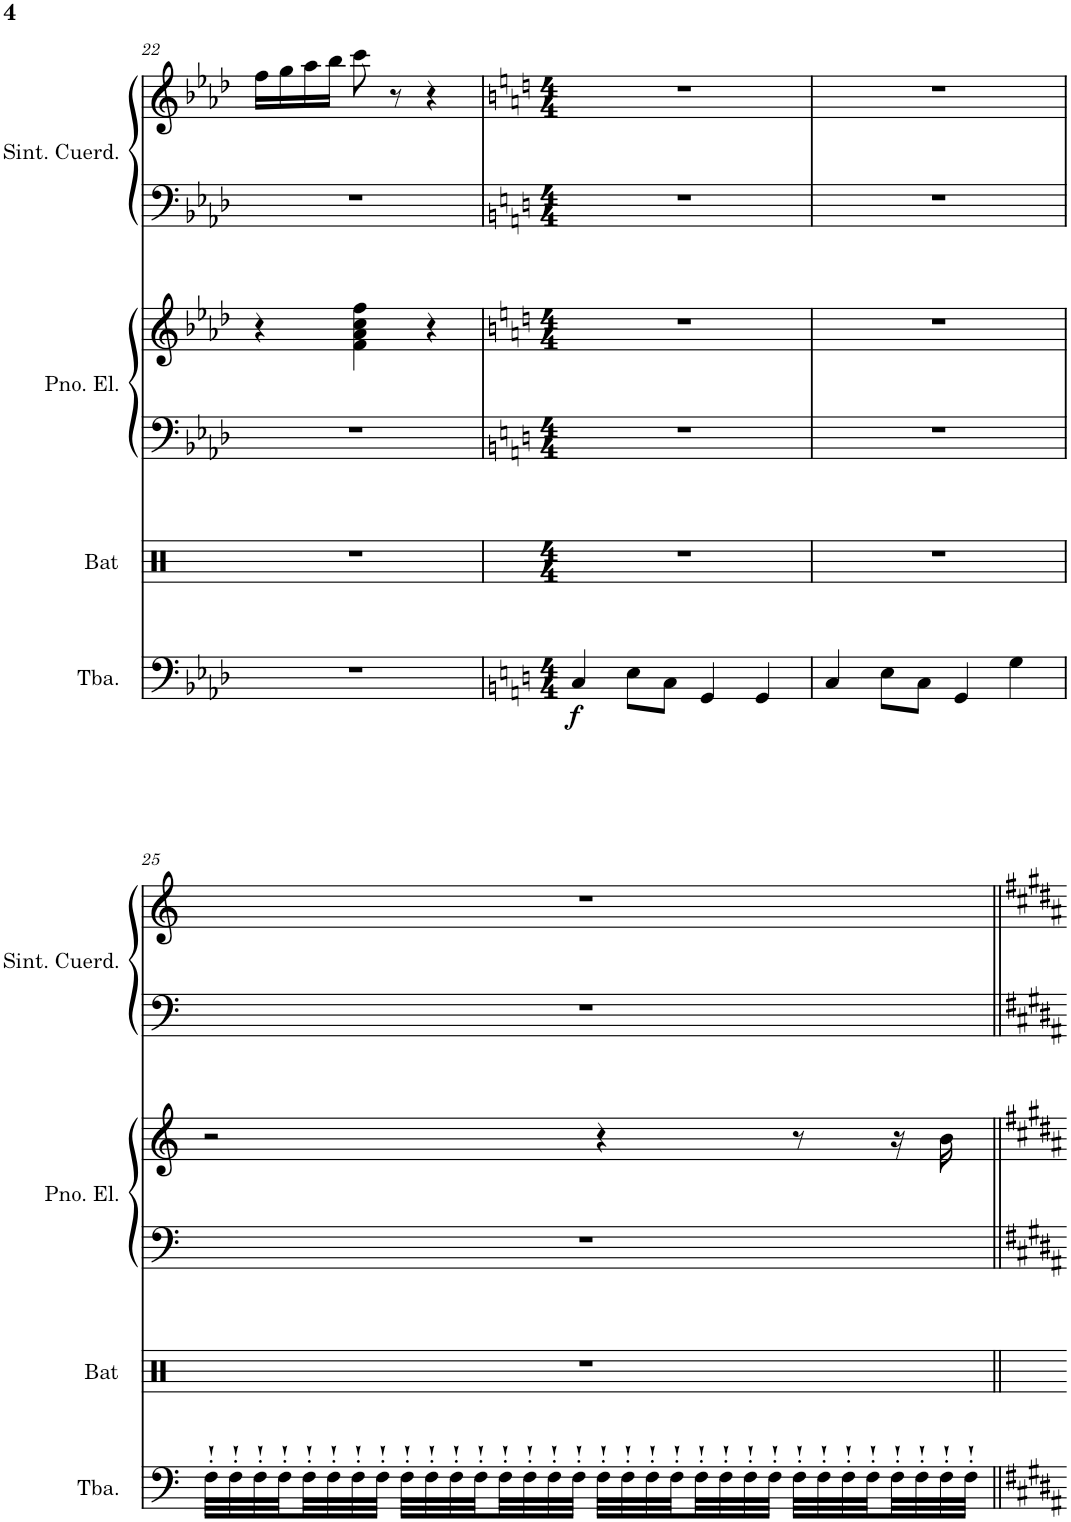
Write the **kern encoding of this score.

**kern	**dynam	**kern	**kern	**kern	**kern	**kern
*part4	*part4	*part3	*part2	*part2	*part1	*part1
*staff6	*staff6	*staff5	*staff4	*staff3	*staff2	*staff1
*I"Tuba	*	*I"Batería	*I"Piano eléctrico	*	*I"Sintetizador de Atmósferas	*
*I'Tba.	*	*I'Bat	*I'Pno. El.	*	*	*
!!LO:PB:g=z
*clefF4	*	*clefX	*clefF4	*clefG2	*clefF4	*clefG2
*k[b-e-a-d-]	*	*k[]	*k[b-e-a-d-]	*k[b-e-a-d-]	*k[b-e-a-d-]	*k[b-e-a-d-]
*M3/4	*	*M3/4	*M3/4	*M3/4	*M3/4	*M3/4
=22	=22	=22	=22	=22	=22	=22
2.r	.	2.r	2.r	4r	2.r	16ff\LL
.	.	.	.	.	.	16gg\
.	.	.	.	.	.	16aa-\
.	.	.	.	.	.	16bb-\JJ
.	.	.	.	4f\ 4a-\ 4cc\ 4ff\	.	8ccc\
.	.	.	.	.	.	8r
.	.	.	.	4r	.	4r
=23	=23	=23	=23	=23	=23	=23
*k[]	*	*	*k[]	*k[]	*k[]	*k[]
*M4/4	*	*M4/4	*M4/4	*M4/4	*M4/4	*M4/4
!	!LO:DY:b	!	!	!	!	!
4C/	f	1r	1r	1r	1r	1r
8E\L	.	.	.	.	.	.
8C\J	.	.	.	.	.	.
4GG/	.	.	.	.	.	.
4GG/	.	.	.	.	.	.
=24	=24	=24	=24	=24	=24	=24
4C/	.	1r	1r	1r	1r	1r
8E\L	.	.	.	.	.	.
8C\J	.	.	.	.	.	.
4GG/	.	.	.	.	.	.
4G\	.	.	.	.	.	.
!!LO:LB:g=z
=25	=25	=25	=25	=25	=25	=25
32F'`\LLL	.	1r	1r	2r	1r	1r
32F'`\	.	.	.	.	.	.
32F'`\	.	.	.	.	.	.
32F'`\	.	.	.	.	.	.
32F'`\	.	.	.	.	.	.
32F'`\	.	.	.	.	.	.
32F'`\	.	.	.	.	.	.
32F'`\JJJ	.	.	.	.	.	.
32F'`\LLL	.	.	.	.	.	.
32F'`\	.	.	.	.	.	.
32F'`\	.	.	.	.	.	.
32F'`\	.	.	.	.	.	.
32F'`\	.	.	.	.	.	.
32F'`\	.	.	.	.	.	.
32F'`\	.	.	.	.	.	.
32F'`\JJJ	.	.	.	.	.	.
32F'`\LLL	.	.	.	4r	.	.
32F'`\	.	.	.	.	.	.
32F'`\	.	.	.	.	.	.
32F'`\	.	.	.	.	.	.
32F'`\	.	.	.	.	.	.
32F'`\	.	.	.	.	.	.
32F'`\	.	.	.	.	.	.
32F'`\JJJ	.	.	.	.	.	.
32F'`\LLL	.	.	.	8r	.	.
32F'`\	.	.	.	.	.	.
32F'`\	.	.	.	.	.	.
32F'`\	.	.	.	.	.	.
32F'`\	.	.	.	16r	.	.
32F'`\	.	.	.	.	.	.
32F'`\	.	.	.	16b\	.	.
32F'`\JJJ	.	.	.	.	.	.
=||	=||	=||	=||	=||	=||	=||
*-	*-	*-	*-	*-	*-	*-
